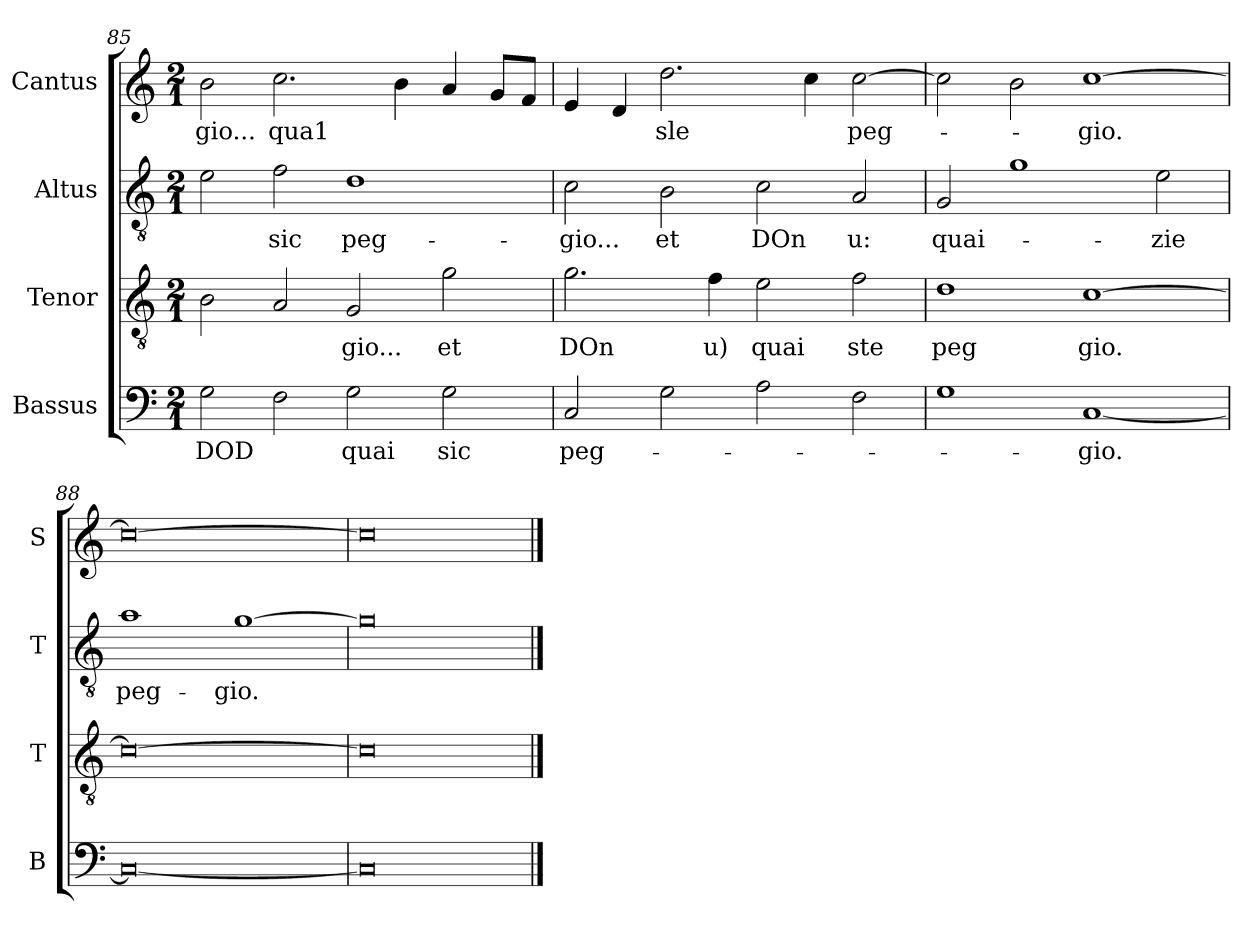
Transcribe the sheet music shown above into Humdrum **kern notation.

**kern	**text	**kern	**text	**kern	**text	**kern	**text
*part4	*part4	*part3	*part3	*part2	*part2	*part1	*part1
*staff4	*staff4	*staff3	*staff3	*staff2	*staff2	*staff1	*staff1
*I"Bassus	*	*I"Tenor	*	*I"Altus	*	*I"Cantus	*
*I'B	*	*I'T	*	*I'T	*	*I'S	*
*clefF4	*	*clefGv2	*	*clefGv2	*	*clefG2	*
*	*	*ITrd7c12	*	*ITrd7c12	*	*	*
*k[]	*	*k[]	*	*k[]	*	*k[]	*
*M2/1	*	*M2/1	*	*M2/1	*	*M2/1	*
=85	=85	=85	=85	=85	=85	=85	=85
!	!LO:LY:b	!	!	!	!	!	!LO:LY:b
2G\	DOD	2BB\	.	2E\	.	2b\	gio...
!	!	!	!	!	!LO:LY:b	!	!LO:LY:b
2F\	.	2AA/	.	2F\	sic	2.cc\	qua1
!	!LO:LY:b	!	!LO:LY:b	!	!LO:LY:b	!	!
2G\	quai	2GG/	gio...	1D	peg-	.	.
.	.	.	.	.	.	4b\	.
!	!LO:LY:b	!	!LO:LY:b	!	!	!	!
2G\	sic	2G\	et	.	.	4a/	.
.	.	.	.	.	.	8g/L	.
.	.	.	.	.	.	8f/J	.
!!LO:LB:g=z
=86	=86	=86	=86	=86	=86	=86	=86
!	!LO:LY:b	!	!LO:LY:b	!	!LO:LY:b	!	!
2C/	peg-	2.G\	DOn	2C\	gio...	4e/	.
.	.	.	.	.	.	4d/	.
!	!	!	!	!	!LO:LY:b	!	!LO:LY:b
2G\	.	.	.	2BB\	et	2.dd\	sle
!	!	!	!LO:LY:b	!	!	!	!
.	.	4F\	u)	.	.	.	.
!	!	!	!LO:LY:b	!	!LO:LY:b	!	!
2A\	.	2E\	quai	2C\	DOn	.	.
.	.	.	.	.	.	4cc\	.
!	!	!	!LO:LY:b	!	!LO:LY:b	!	!LO:LY:b
2F\	.	2F\	ste	2AA/	u:	[2cc\	peg-
=87	=87	=87	=87	=87	=87	=87	=87
!	!	!	!LO:LY:b	!	!LO:LY:b	!	!
1G	.	1D	peg	2GG/	quai-	2cc\]	.
.	.	.	.	1G	.	2b\	.
!	!LO:LY:b	!	!LO:LY:b	!	!	!	!LO:LY:b
[1C	gio.	[1C	gio.	.	.	[1cc	gio.
!	!	!	!	!	!LO:LY:b	!	!
.	.	.	.	2E\	zie	.	.
=88	=88	=88	=88	=88	=88	=88	=88
!	!	!	!	!	!LO:LY:b	!	!
0C_	.	0C_	.	1A	peg-	0cc_	.
!	!	!	!	!	!LO:LY:b	!	!
.	.	.	.	[1G	gio.	.	.
=89	=89	=89	=89	=89	=89	=89	=89
0C]	.	0C]	.	0G]	.	0cc]	.
==	==	==	==	==	==	==	==
*-	*-	*-	*-	*-	*-	*-	*-
